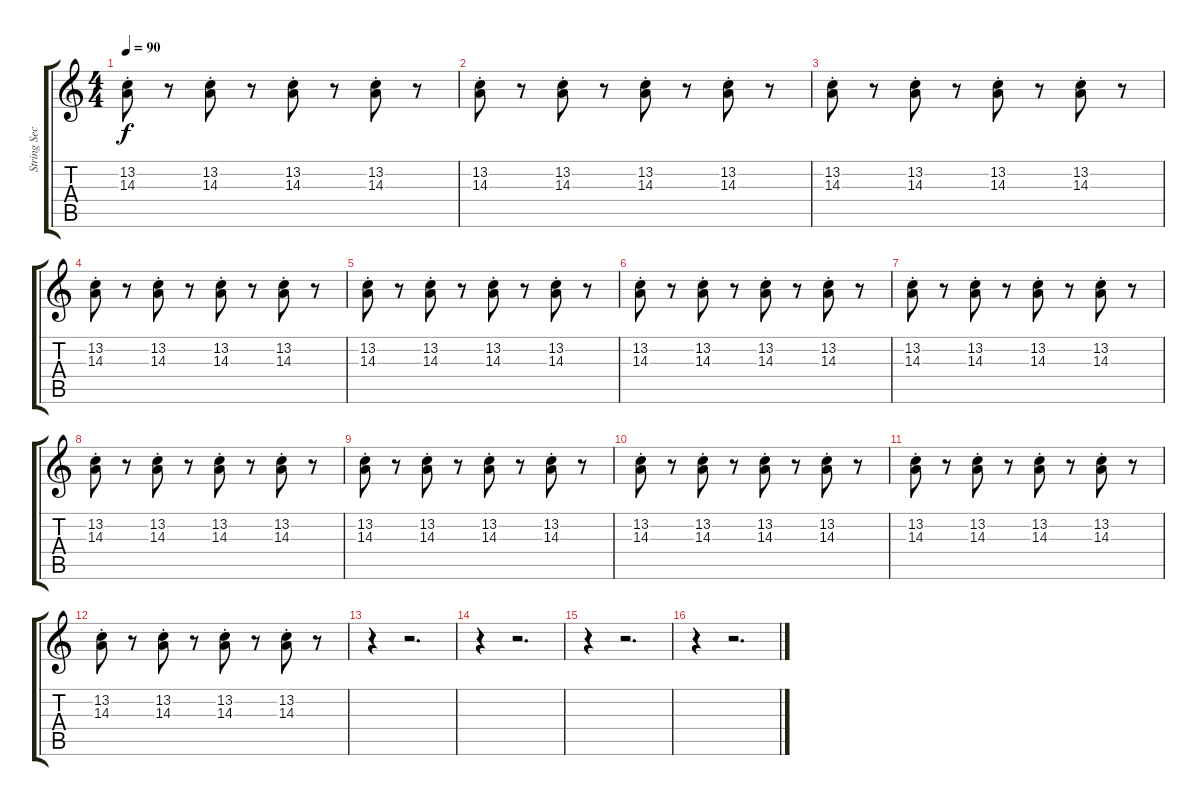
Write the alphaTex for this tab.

\track ("String Section II" "String Sec") {instrument violin}
\staff {score tabs}
\tuning (E4 B3 G3 D3 A2 E2) {hide}
\ts (4 4)
\tempo 90
\clef g2
\ks c
(13.2{st} 14.3{st}).8{dy f instrument violin} r.8 (13.2{st} 14.3{st}).8 r.8 (13.2{st} 14.3{st}).8 r.8 (13.2{st} 14.3{st}).8 r.8 |
(13.2{st} 14.3{st}).8 r.8 (13.2{st} 14.3{st}).8 r.8 (13.2{st} 14.3{st}).8 r.8 (13.2{st} 14.3{st}).8 r.8 |
(13.2{st} 14.3{st}).8 r.8 (13.2{st} 14.3{st}).8 r.8 (13.2{st} 14.3{st}).8 r.8 (13.2{st} 14.3{st}).8 r.8 |
(13.2{st} 14.3{st}).8 r.8 (13.2{st} 14.3{st}).8 r.8 (13.2{st} 14.3{st}).8 r.8 (13.2{st} 14.3{st}).8 r.8 |
(13.2{st} 14.3{st}).8 r.8 (13.2{st} 14.3{st}).8 r.8 (13.2{st} 14.3{st}).8 r.8 (13.2{st} 14.3{st}).8 r.8 |
(13.2{st} 14.3{st}).8 r.8 (13.2{st} 14.3{st}).8 r.8 (13.2{st} 14.3{st}).8 r.8 (13.2{st} 14.3{st}).8 r.8 |
(13.2{st} 14.3{st}).8 r.8 (13.2{st} 14.3{st}).8 r.8 (13.2{st} 14.3{st}).8 r.8 (13.2{st} 14.3{st}).8 r.8 |
(13.2{st} 14.3{st}).8 r.8 (13.2{st} 14.3{st}).8 r.8 (13.2{st} 14.3{st}).8 r.8 (13.2{st} 14.3{st}).8 r.8 |
(13.2{st} 14.3{st}).8 r.8 (13.2{st} 14.3{st}).8 r.8 (13.2{st} 14.3{st}).8 r.8 (13.2{st} 14.3{st}).8 r.8 |
(13.2{st} 14.3{st}).8 r.8 (13.2{st} 14.3{st}).8 r.8 (13.2{st} 14.3{st}).8 r.8 (13.2{st} 14.3{st}).8 r.8 |
(13.2{st} 14.3{st}).8 r.8 (13.2{st} 14.3{st}).8 r.8 (13.2{st} 14.3{st}).8 r.8 (13.2{st} 14.3{st}).8 r.8 |
(13.2{st} 14.3{st}).8 r.8 (13.2{st} 14.3{st}).8 r.8 (13.2{st} 14.3{st}).8 r.8 (13.2{st} 14.3{st}).8 r.8 |
r.4 r.2{d} |
r.4 r.2{d} |
r.4 r.2{d} |
r.4 r.2{d}
